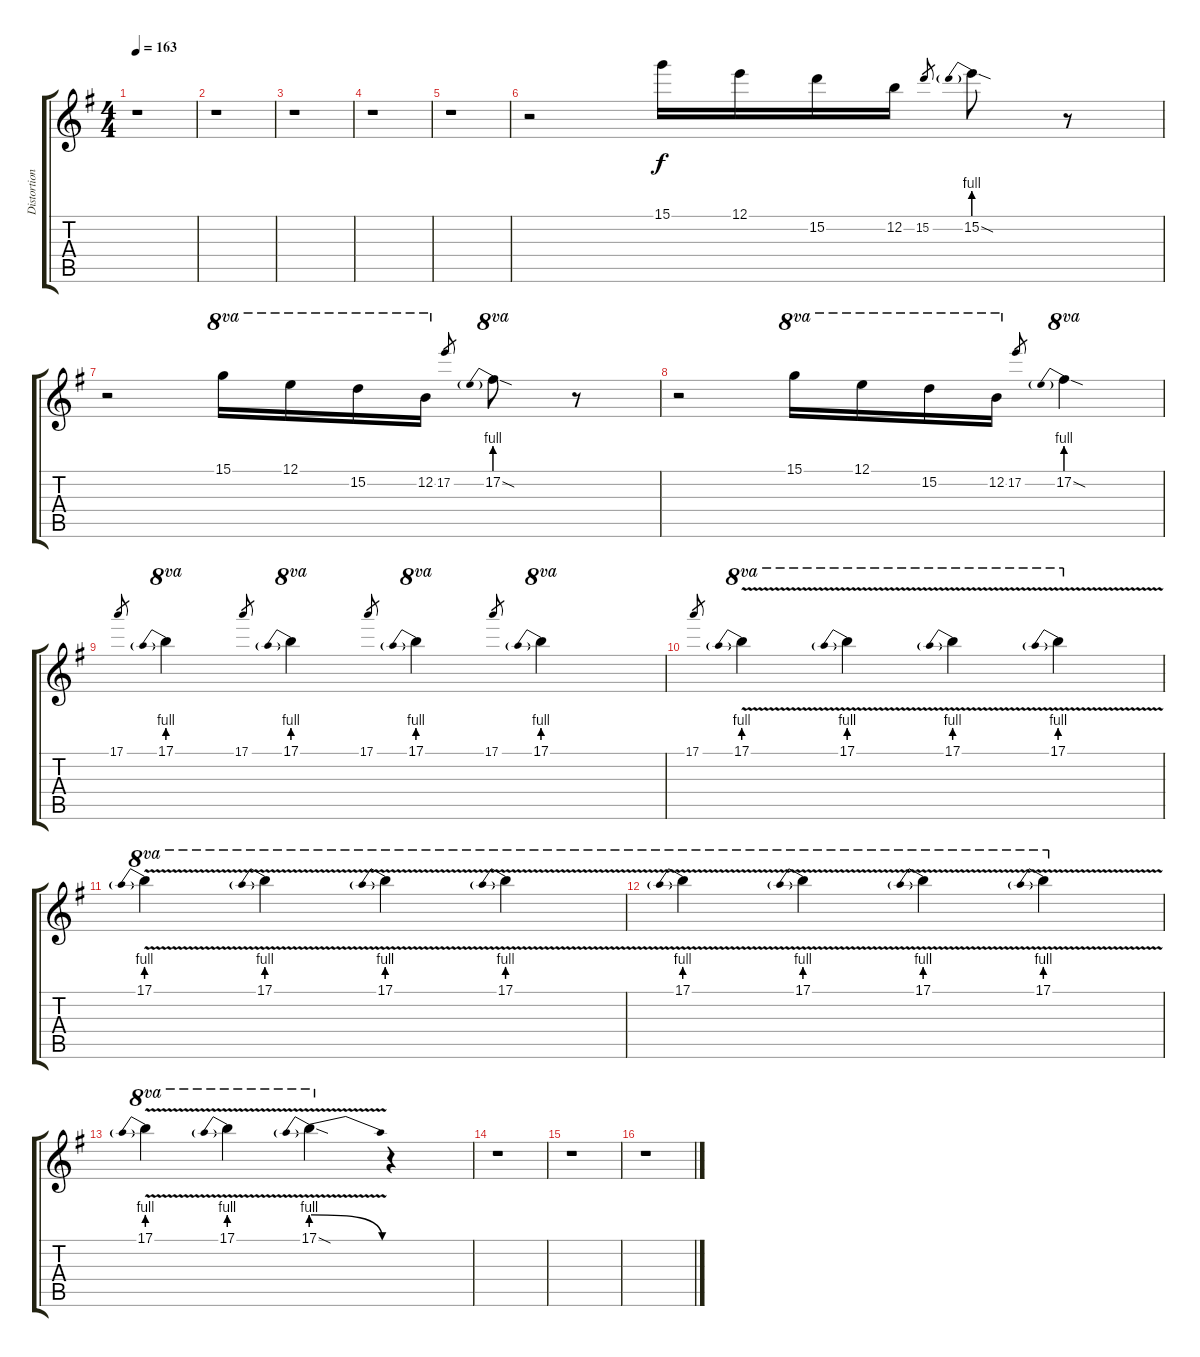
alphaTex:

\track ("Distortion 5" "Distortion") {instrument distortionguitar}
\staff {score tabs}
\tuning (E4 B3 G3 D3 A2 E2) {hide}
\ts (4 4)
\tempo 163
\clef g2
\ks g
r.1{dy f} |
r.1 |
r.1 |
r.1 |
r.1 |
r.2 15.1.16 12.1.16 15.2.16 12.2.16 15.2.8{gr} 15.2{be (prebend 0 4 60 4) sod}.8 r.8 |
r.2 15.1.16{ot 8va} 12.1.16{ot 8va} 15.2.16{ot 8va} 12.2.16{ot 8va} 17.2.8{gr} 17.2{be (prebend 0 4 60 4) sod}.8{ot 8va} r.8 |
r.2 15.1.16{ot 8va} 12.1.16{ot 8va} 15.2.16{ot 8va} 12.2.16{ot 8va} 17.2.8{gr} 17.2{be (prebend 0 4 60 4) sod}.4{ot 8va} |
17.1.8{gr} 17.1{be (prebend 0 4 60 4)}.4{ot 8va} 17.1.8{gr} 17.1{be (prebend 0 4 60 4)}.4{ot 8va} 17.1.8{gr} 17.1{be (prebend 0 4 60 4)}.4{ot 8va} 17.1.8{gr} 17.1{be (prebend 0 4 60 4)}.4{ot 8va} |
17.1.8{gr} 17.1{be (prebend 0 4 60 4) v}.4{ot 8va} 17.1{be (prebend 0 4 60 4) v}.4{ot 8va} 17.1{be (prebend 0 4 60 4) v}.4{ot 8va} 17.1{be (prebend 0 4 60 4) v}.4{ot 8va} |
17.1{be (prebend 0 4 60 4) v}.4{ot 8va} 17.1{be (prebend 0 4 60 4) v}.4{ot 8va} 17.1{be (prebend 0 4 60 4) v}.4{ot 8va} 17.1{be (prebend 0 4 60 4) v}.4{ot 8va} |
17.1{be (prebend 0 4 60 4) v}.4{ot 8va} 17.1{be (prebend 0 4 60 4) v}.4{ot 8va} 17.1{be (prebend 0 4 60 4) v}.4{ot 8va} 17.1{be (prebend 0 4 60 4) v}.4{ot 8va} |
17.1{be (prebend 0 4 60 4) v}.4{ot 8va} 17.1{be (prebend 0 4 60 4) v}.4{ot 8va} 17.1{be (prebendrelease 0 4 60 0) v sod}.4{ot 8va} r.4 |
r.1 |
r.1 |
r.1
